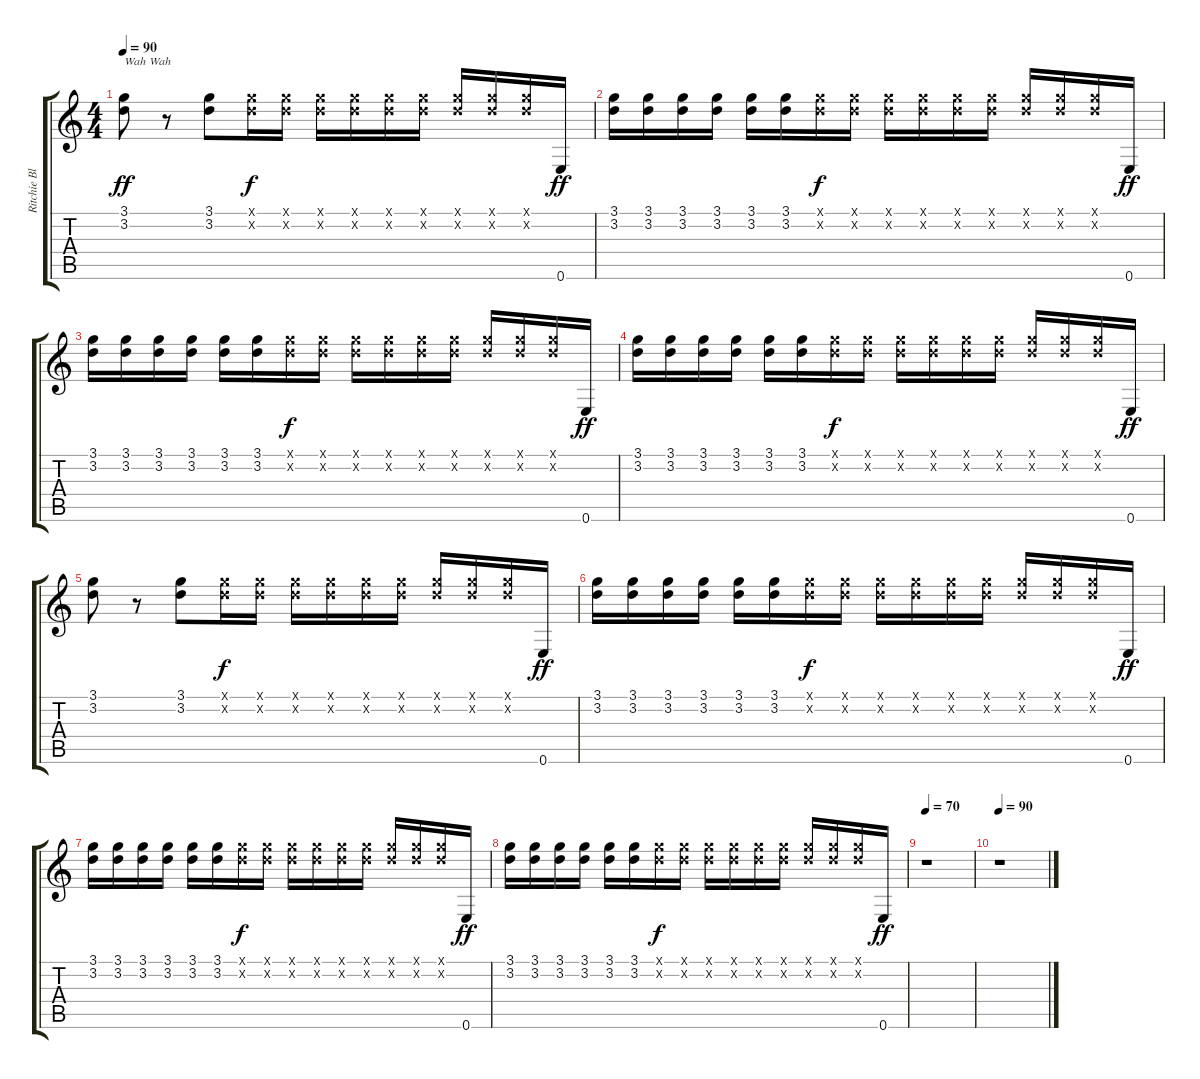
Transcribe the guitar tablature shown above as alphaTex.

\track ("Ritchie Blackmore (Guitar 2)" "Ritchie Bl") {instrument overdrivenguitar}
\staff {score tabs}
\tuning (E4 B3 G3 D3 A2 E2) {hide}
\ts (4 4)
\tempo 90
\clef g2
\ks c
(3.1 3.2).8{txt "Wah Wah" dy ff volume 10 instrument synthbrass2} r.8 (3.1 3.2).8 (3.1{x} 3.2{x}).16{dy f} (3.1{x} 3.2{x}).16 (3.1{x} 3.2{x}).16 (3.1{x} 3.2{x}).16 (3.1{x} 3.2{x}).16 (3.1{x} 3.2{x}).16 (3.1{x} 3.2{x}).16 (3.1{x} 3.2{x}).16 (3.1{x} 3.2{x}).16 0.6.16{dy ff} |
(3.1 3.2).16 (3.1 3.2).16 (3.1 3.2).16 (3.1 3.2).16 (3.1 3.2).16 (3.1 3.2).16 (3.1{x} 3.2{x}).16{dy f} (3.1{x} 3.2{x}).16 (3.1{x} 3.2{x}).16 (3.1{x} 3.2{x}).16 (3.1{x} 3.2{x}).16 (3.1{x} 3.2{x}).16 (3.1{x} 3.2{x}).16 (3.1{x} 3.2{x}).16 (3.1{x} 3.2{x}).16 0.6.16{dy ff} |
(3.1 3.2).16 (3.1 3.2).16 (3.1 3.2).16 (3.1 3.2).16 (3.1 3.2).16 (3.1 3.2).16 (3.1{x} 3.2{x}).16{dy f} (3.1{x} 3.2{x}).16 (3.1{x} 3.2{x}).16 (3.1{x} 3.2{x}).16 (3.1{x} 3.2{x}).16 (3.1{x} 3.2{x}).16 (3.1{x} 3.2{x}).16 (3.1{x} 3.2{x}).16 (3.1{x} 3.2{x}).16 0.6.16{dy ff} |
(3.1 3.2).16 (3.1 3.2).16 (3.1 3.2).16 (3.1 3.2).16 (3.1 3.2).16 (3.1 3.2).16 (3.1{x} 3.2{x}).16{dy f} (3.1{x} 3.2{x}).16 (3.1{x} 3.2{x}).16 (3.1{x} 3.2{x}).16 (3.1{x} 3.2{x}).16 (3.1{x} 3.2{x}).16 (3.1{x} 3.2{x}).16 (3.1{x} 3.2{x}).16 (3.1{x} 3.2{x}).16 0.6.16{dy ff} |
(3.1 3.2).8 r.8 (3.1 3.2).8 (3.1{x} 3.2{x}).16{dy f} (3.1{x} 3.2{x}).16 (3.1{x} 3.2{x}).16 (3.1{x} 3.2{x}).16 (3.1{x} 3.2{x}).16 (3.1{x} 3.2{x}).16 (3.1{x} 3.2{x}).16 (3.1{x} 3.2{x}).16 (3.1{x} 3.2{x}).16 0.6.16{dy ff} |
(3.1 3.2).16 (3.1 3.2).16 (3.1 3.2).16 (3.1 3.2).16 (3.1 3.2).16 (3.1 3.2).16 (3.1{x} 3.2{x}).16{dy f} (3.1{x} 3.2{x}).16 (3.1{x} 3.2{x}).16 (3.1{x} 3.2{x}).16 (3.1{x} 3.2{x}).16 (3.1{x} 3.2{x}).16 (3.1{x} 3.2{x}).16 (3.1{x} 3.2{x}).16 (3.1{x} 3.2{x}).16 0.6.16{dy ff} |
(3.1 3.2).16 (3.1 3.2).16 (3.1 3.2).16 (3.1 3.2).16 (3.1 3.2).16 (3.1 3.2).16 (3.1{x} 3.2{x}).16{dy f} (3.1{x} 3.2{x}).16 (3.1{x} 3.2{x}).16 (3.1{x} 3.2{x}).16 (3.1{x} 3.2{x}).16 (3.1{x} 3.2{x}).16 (3.1{x} 3.2{x}).16 (3.1{x} 3.2{x}).16 (3.1{x} 3.2{x}).16 0.6.16{dy ff} |
(3.1 3.2).16 (3.1 3.2).16 (3.1 3.2).16 (3.1 3.2).16 (3.1 3.2).16 (3.1 3.2).16 (3.1{x} 3.2{x}).16{dy f} (3.1{x} 3.2{x}).16 (3.1{x} 3.2{x}).16 (3.1{x} 3.2{x}).16 (3.1{x} 3.2{x}).16 (3.1{x} 3.2{x}).16 (3.1{x} 3.2{x}).16 (3.1{x} 3.2{x}).16 (3.1{x} 3.2{x}).16 0.6.16{dy ff} |
\tempo 70
r.1 |
\tempo 90
r.1
